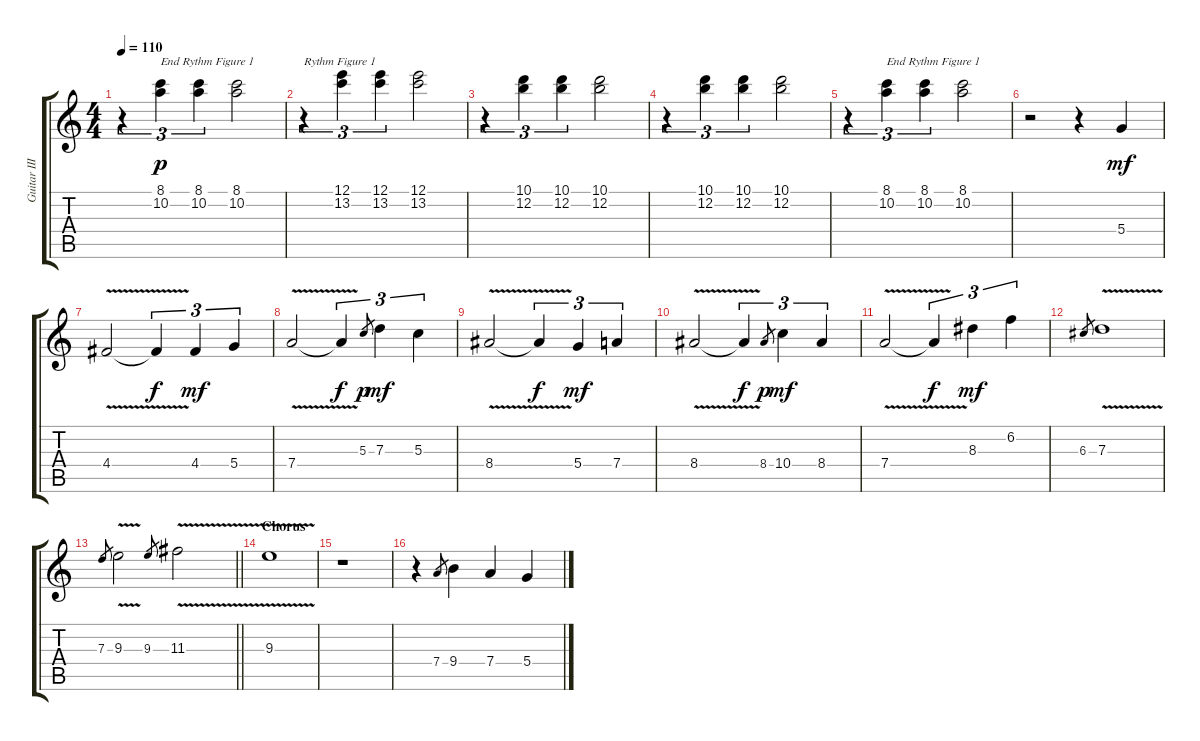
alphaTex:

\track ("Guitar III" "Guitar III") {instrument electricguitarclean}
\staff {score tabs}
\tuning (E4 B3 G3 D3 A2 E2) {hide}
\ts (4 4)
\tempo 110
\clef g2
\ks c
r.4{tu (3 2) dy p} (8.1 10.2).4{tu (3 2) txt "End Rythm Figure 1"} (8.1 10.2).4{tu (3 2)} (8.1 10.2).2 |
r.4{tu (3 2) txt "Rythm Figure 1"} (12.1 13.2).4{tu (3 2)} (12.1 13.2).4{tu (3 2)} (12.1 13.2).2 |
r.4{tu (3 2)} (10.1 12.2).4{tu (3 2)} (10.1 12.2).4{tu (3 2)} (10.1 12.2).2 |
r.4{tu (3 2)} (10.1 12.2).4{tu (3 2)} (10.1 12.2).4{tu (3 2)} (10.1 12.2).2 |
r.4{tu (3 2)} (8.1 10.2).4{tu (3 2) txt "End Rythm Figure 1"} (8.1 10.2).4{tu (3 2)} (8.1 10.2).2 |
r.2 r.4 5.4.4{dy mf} |
4.4{v}.2 4.4{t}.4{tu (3 2) dy f} 4.4.4{tu (3 2) dy mf} 5.4.4{tu (3 2)} |
7.4{v}.2 7.4{t}.4{tu (3 2) dy f} 5.3.8{gr dy p} 7.3.4{tu (3 2) dy mf} 5.3.4{tu (3 2)} |
8.4{v}.2 8.4{t}.4{tu (3 2) dy f} 5.4.4{tu (3 2) dy mf} 7.4.4{tu (3 2)} |
8.4{v}.2 8.4{t}.4{tu (3 2) dy f} 8.4.8{gr dy p} 10.4.4{tu (3 2) dy mf} 8.4.4{tu (3 2)} |
7.4{v}.2 7.4{t}.4{tu (3 2) dy f} 8.3.4{tu (3 2) dy mf} 6.2.4{tu (3 2)} |
6.3.8{gr} 7.3{v}.1 |
\barLineRight lightlight
7.3.8{gr} 9.3{v}.2 9.3.8{gr} 11.3{v}.2 |
\section ("" "Chorus")
9.3{v}.1 |
r.1 |
r.4 7.4.8{gr} 9.4.4 7.4.4 5.4.4
